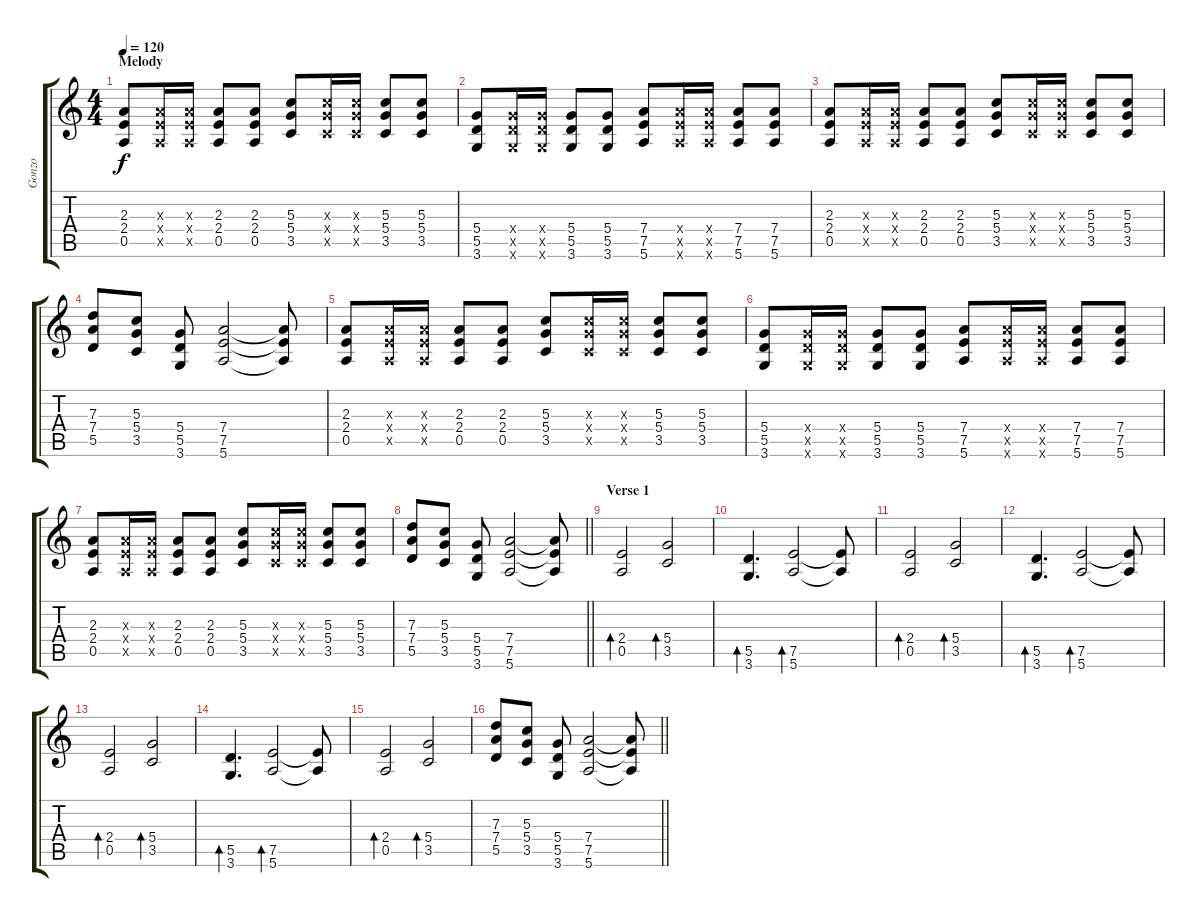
\track ("Gonzo" "Gonzo") {instrument distortionguitar}
\staff {score tabs}
\tuning (E4 B3 G3 D3 A2 E2) {hide}
\ts (4 4)
\section ("" "Melody")
\tempo 120
\clef g2
\ks c
(2.3 2.4 0.5).8{dy f} (2.3{x} 2.4{x} 0.5{x}).16 (2.3{x} 2.4{x} 0.5{x}).16 (2.3 2.4 0.5).8 (2.3 2.4 0.5).8 (5.3 5.4 3.5).8 (5.3{x} 5.4{x} 3.5{x}).16 (5.3{x} 5.4{x} 3.5{x}).16 (5.3 5.4 3.5).8 (5.3 5.4 3.5).8 |
(5.4 5.5 3.6).8 (5.4{x} 5.5{x} 3.6{x}).16 (5.4{x} 5.5{x} 3.6{x}).16 (5.4 5.5 3.6).8 (5.4 5.5 3.6).8 (7.4 7.5 5.6).8 (7.4{x} 7.5{x} 5.6{x}).16 (7.4{x} 7.5{x} 5.6{x}).16 (7.4 7.5 5.6).8 (7.4 7.5 5.6).8 |
(2.3 2.4 0.5).8 (2.3{x} 2.4{x} 0.5{x}).16 (2.3{x} 2.4{x} 0.5{x}).16 (2.3 2.4 0.5).8 (2.3 2.4 0.5).8 (5.3 5.4 3.5).8 (5.3{x} 5.4{x} 3.5{x}).16 (5.3{x} 5.4{x} 3.5{x}).16 (5.3 5.4 3.5).8 (5.3 5.4 3.5).8 |
(7.3 7.4 5.5).8 (5.3 5.4 3.5).8 (5.4 5.5 3.6).8 (7.4 7.5 5.6).2 (7.4{t} 7.5{t} 5.6{t}).8 |
(2.3 2.4 0.5).8 (2.3{x} 2.4{x} 0.5{x}).16 (2.3{x} 2.4{x} 0.5{x}).16 (2.3 2.4 0.5).8 (2.3 2.4 0.5).8 (5.3 5.4 3.5).8 (5.3{x} 5.4{x} 3.5{x}).16 (5.3{x} 5.4{x} 3.5{x}).16 (5.3 5.4 3.5).8 (5.3 5.4 3.5).8 |
(5.4 5.5 3.6).8 (5.4{x} 5.5{x} 3.6{x}).16 (5.4{x} 5.5{x} 3.6{x}).16 (5.4 5.5 3.6).8 (5.4 5.5 3.6).8 (7.4 7.5 5.6).8 (7.4{x} 7.5{x} 5.6{x}).16 (7.4{x} 7.5{x} 5.6{x}).16 (7.4 7.5 5.6).8 (7.4 7.5 5.6).8 |
(2.3 2.4 0.5).8 (2.3{x} 2.4{x} 0.5{x}).16 (2.3{x} 2.4{x} 0.5{x}).16 (2.3 2.4 0.5).8 (2.3 2.4 0.5).8 (5.3 5.4 3.5).8 (5.3{x} 5.4{x} 3.5{x}).16 (5.3{x} 5.4{x} 3.5{x}).16 (5.3 5.4 3.5).8 (5.3 5.4 3.5).8 |
\barLineRight lightlight
(7.3 7.4 5.5).8 (5.3 5.4 3.5).8 (5.4 5.5 3.6).8 (7.4 7.5 5.6).2 (7.4{t} 7.5{t} 5.6{t}).8 |
\section ("" "Verse 1")
(2.4 0.5).2{bd 120} (5.4 3.5).2{bd 120} |
(5.5 3.6).4{d bd 120} (7.5 5.6).2{bd 120} (7.5{t} 5.6{t}).8 |
(2.4 0.5).2{bd 120} (5.4 3.5).2{bd 120} |
(5.5 3.6).4{d bd 120} (7.5 5.6).2{bd 120} (7.5{t} 5.6{t}).8 |
(2.4 0.5).2{bd 120} (5.4 3.5).2{bd 120} |
(5.5 3.6).4{d bd 120} (7.5 5.6).2{bd 120} (7.5{t} 5.6{t}).8 |
(2.4 0.5).2{bd 120} (5.4 3.5).2{bd 120} |
\barLineRight lightlight
(7.3 7.4 5.5).8 (5.3 5.4 3.5).8 (5.4 5.5 3.6).8 (7.4 7.5 5.6).2 (7.4{t} 7.5{t} 5.6{t}).8
